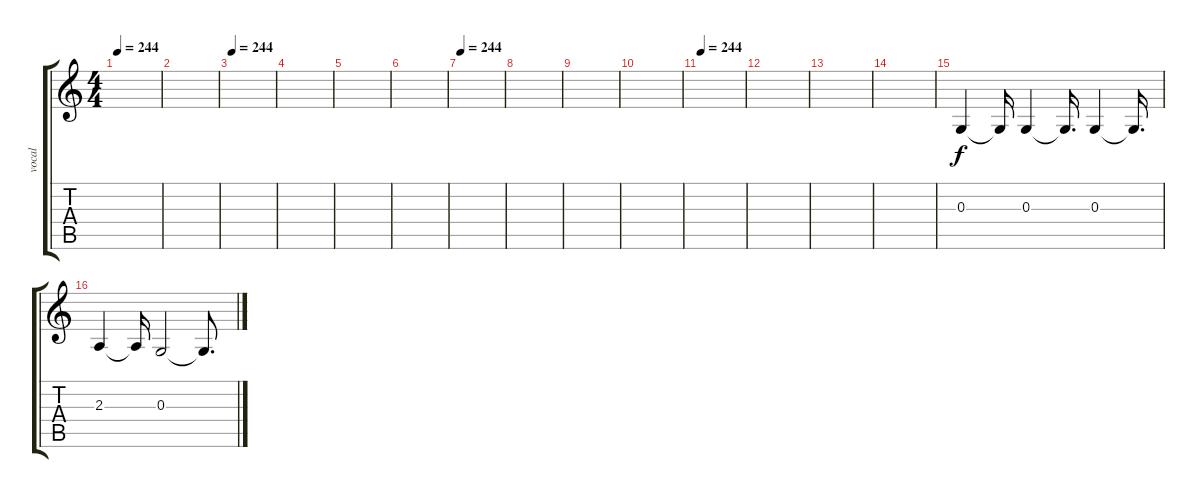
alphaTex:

\track ("vocal" "vocal") {instrument lead2sawtooth}
\staff {score tabs}
\tuning (E4 B3 G3 D3 A2 E2) {hide}
\ts (4 4)
\tempo 244
\clef g2
\ks c
|
|
\tempo 244
|
|
|
|
\tempo 244
|
|
|
|
\tempo 244
|
|
|
|
0.3.4 0.3{t}.16 0.3.4 0.3{t}.16{d} 0.3.4 0.3{t}.16{d} |
2.3.4 2.3{t}.16 0.3.2 0.3{t}.8{d}
